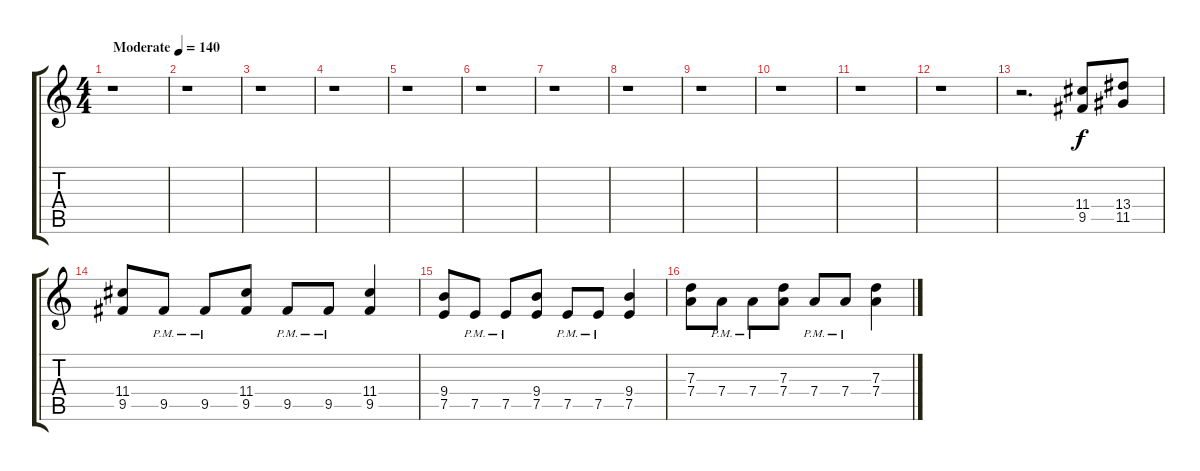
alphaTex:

\track "" {instrument overdrivenguitar}
\staff {score tabs}
\tuning (E4 B3 G3 D3 A2 E2) {hide}
\ts (4 4)
\tempo (140 "Moderate")
\clef g2
\ks c
r.1{dy f instrument overdrivenguitar} |
r.1 |
r.1 |
r.1 |
r.1 |
r.1 |
r.1 |
r.1 |
r.1 |
r.1 |
r.1 |
r.1 |
r.2{d} (11.4 9.5).8 (13.4 11.5).8 |
(11.4 9.5).8 9.5{pm}.8 9.5{pm}.8 (11.4 9.5).8 9.5{pm}.8 9.5{pm}.8 (11.4 9.5).4 |
(9.4 7.5).8 7.5{pm}.8 7.5{pm}.8 (9.4 7.5).8 7.5{pm}.8 7.5{pm}.8 (9.4 7.5).4 |
(7.3 7.4).8 7.4{pm}.8 7.4{pm}.8 (7.3 7.4).8 7.4{pm}.8 7.4{pm}.8 (7.3 7.4).4
